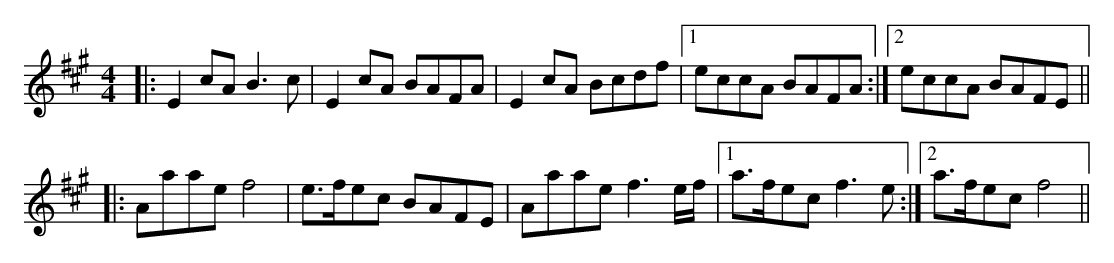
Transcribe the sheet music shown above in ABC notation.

X:1
M:4/4
K:A
|:E2 cA B3 c|E2 cA BAFA|E2 cA Bcdf|1 eccA BAFA:|2 eccA BAFE||
|:Aaae f4|e>fec BAFE|Aaae f3 e/f/|1 a>fec f3 e:|2 a>fec f4||
